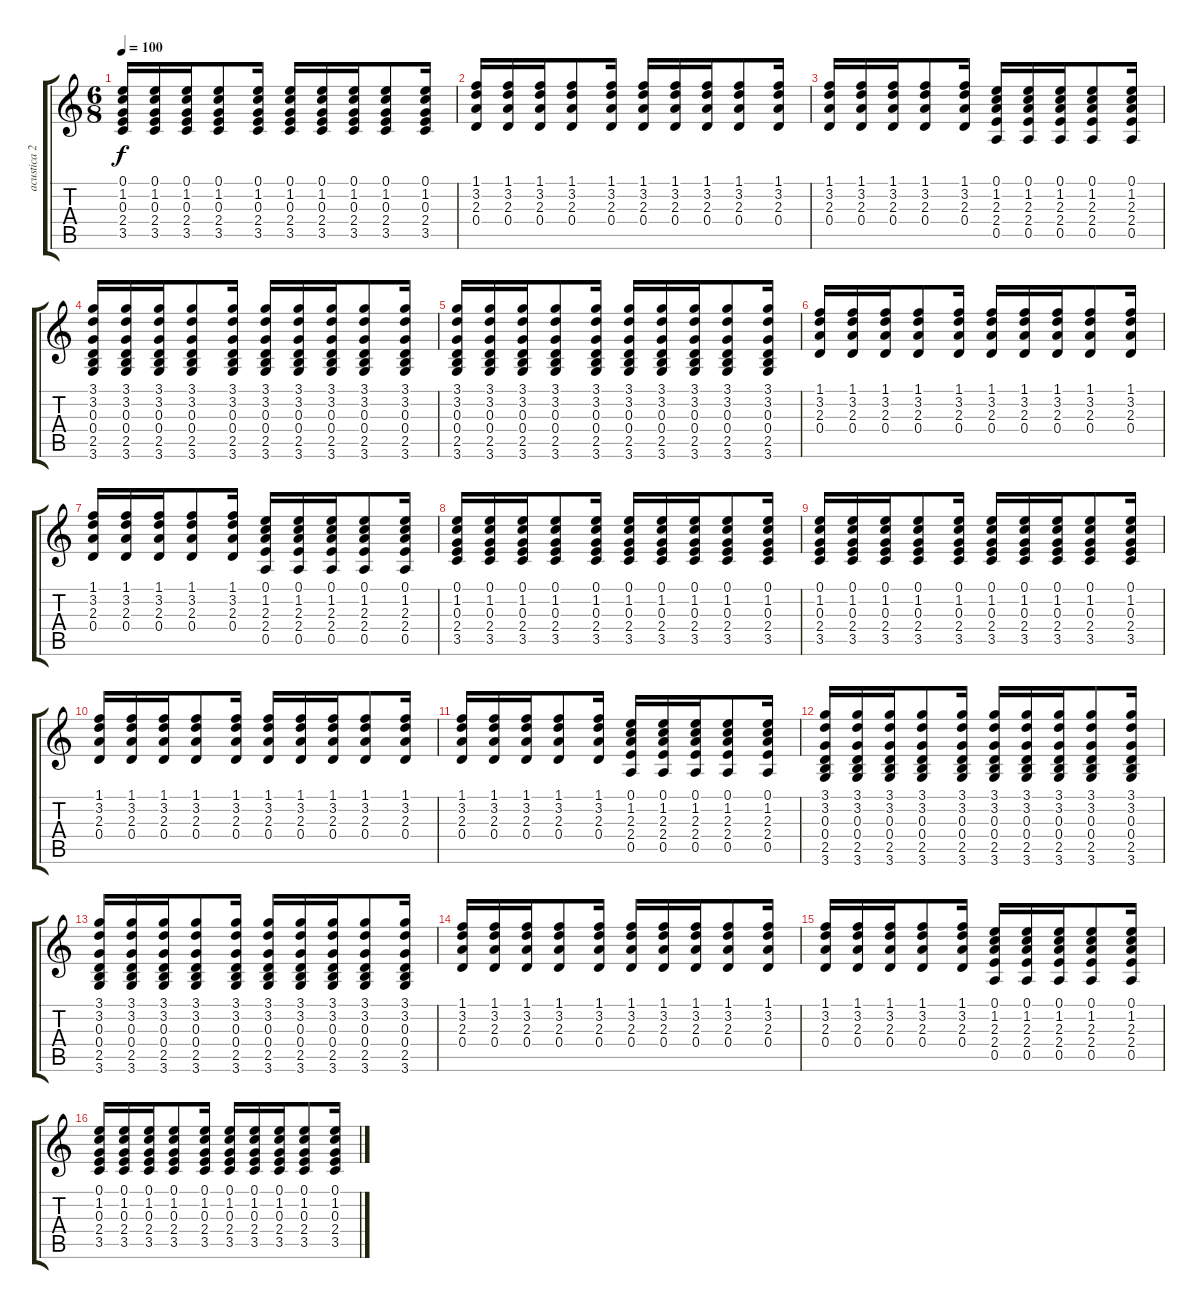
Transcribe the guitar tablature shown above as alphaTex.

\track ("acustica 2" "acustica 2") {instrument acousticguitarnylon}
\staff {score tabs}
\tuning (E4 B3 G3 D3 A2 E2) {hide}
\ts (6 8)
\tempo 100
\clef g2
\ks c
(0.1 1.2 0.3 2.4 3.5).16{dy f} (0.1 1.2 0.3 2.4 3.5).16 (0.1 1.2 0.3 2.4 3.5).16 (0.1 1.2 0.3 2.4 3.5).8 (0.1 1.2 0.3 2.4 3.5).16 (0.1 1.2 0.3 2.4 3.5).16 (0.1 1.2 0.3 2.4 3.5).16 (0.1 1.2 0.3 2.4 3.5).16 (0.1 1.2 0.3 2.4 3.5).8 (0.1 1.2 0.3 2.4 3.5).16 |
(1.1 3.2 2.3 0.4).16 (1.1 3.2 2.3 0.4).16 (1.1 3.2 2.3 0.4).16 (1.1 3.2 2.3 0.4).8 (1.1 3.2 2.3 0.4).16 (1.1 3.2 2.3 0.4).16 (1.1 3.2 2.3 0.4).16 (1.1 3.2 2.3 0.4).16 (1.1 3.2 2.3 0.4).8 (1.1 3.2 2.3 0.4).16 |
(1.1 3.2 2.3 0.4).16 (1.1 3.2 2.3 0.4).16 (1.1 3.2 2.3 0.4).16 (1.1 3.2 2.3 0.4).8 (1.1 3.2 2.3 0.4).16 (0.1 1.2 2.3 2.4 0.5).16 (0.1 1.2 2.3 2.4 0.5).16 (0.1 1.2 2.3 2.4 0.5).16 (0.1 1.2 2.3 2.4 0.5).8 (0.1 1.2 2.3 2.4 0.5).16 |
(3.1 3.2 0.3 0.4 2.5 3.6).16 (3.1 3.2 0.3 0.4 2.5 3.6).16 (3.1 3.2 0.3 0.4 2.5 3.6).16 (3.1 3.2 0.3 0.4 2.5 3.6).8 (3.1 3.2 0.3 0.4 2.5 3.6).16 (3.1 3.2 0.3 0.4 2.5 3.6).16 (3.1 3.2 0.3 0.4 2.5 3.6).16 (3.1 3.2 0.3 0.4 2.5 3.6).16 (3.1 3.2 0.3 0.4 2.5 3.6).8 (3.1 3.2 0.3 0.4 2.5 3.6).16 |
(3.1 3.2 0.3 0.4 2.5 3.6).16 (3.1 3.2 0.3 0.4 2.5 3.6).16 (3.1 3.2 0.3 0.4 2.5 3.6).16 (3.1 3.2 0.3 0.4 2.5 3.6).8 (3.1 3.2 0.3 0.4 2.5 3.6).16 (3.1 3.2 0.3 0.4 2.5 3.6).16 (3.1 3.2 0.3 0.4 2.5 3.6).16 (3.1 3.2 0.3 0.4 2.5 3.6).16 (3.1 3.2 0.3 0.4 2.5 3.6).8 (3.1 3.2 0.3 0.4 2.5 3.6).16 |
(1.1 3.2 2.3 0.4).16 (1.1 3.2 2.3 0.4).16 (1.1 3.2 2.3 0.4).16 (1.1 3.2 2.3 0.4).8 (1.1 3.2 2.3 0.4).16 (1.1 3.2 2.3 0.4).16 (1.1 3.2 2.3 0.4).16 (1.1 3.2 2.3 0.4).16 (1.1 3.2 2.3 0.4).8 (1.1 3.2 2.3 0.4).16 |
(1.1 3.2 2.3 0.4).16 (1.1 3.2 2.3 0.4).16 (1.1 3.2 2.3 0.4).16 (1.1 3.2 2.3 0.4).8 (1.1 3.2 2.3 0.4).16 (0.1 1.2 2.3 2.4 0.5).16 (0.1 1.2 2.3 2.4 0.5).16 (0.1 1.2 2.3 2.4 0.5).16 (0.1 1.2 2.3 2.4 0.5).8 (0.1 1.2 2.3 2.4 0.5).16 |
(0.1 1.2 0.3 2.4 3.5).16 (0.1 1.2 0.3 2.4 3.5).16 (0.1 1.2 0.3 2.4 3.5).16 (0.1 1.2 0.3 2.4 3.5).8 (0.1 1.2 0.3 2.4 3.5).16 (0.1 1.2 0.3 2.4 3.5).16 (0.1 1.2 0.3 2.4 3.5).16 (0.1 1.2 0.3 2.4 3.5).16 (0.1 1.2 0.3 2.4 3.5).8 (0.1 1.2 0.3 2.4 3.5).16 |
(0.1 1.2 0.3 2.4 3.5).16 (0.1 1.2 0.3 2.4 3.5).16 (0.1 1.2 0.3 2.4 3.5).16 (0.1 1.2 0.3 2.4 3.5).8 (0.1 1.2 0.3 2.4 3.5).16 (0.1 1.2 0.3 2.4 3.5).16 (0.1 1.2 0.3 2.4 3.5).16 (0.1 1.2 0.3 2.4 3.5).16 (0.1 1.2 0.3 2.4 3.5).8 (0.1 1.2 0.3 2.4 3.5).16 |
(1.1 3.2 2.3 0.4).16 (1.1 3.2 2.3 0.4).16 (1.1 3.2 2.3 0.4).16 (1.1 3.2 2.3 0.4).8 (1.1 3.2 2.3 0.4).16 (1.1 3.2 2.3 0.4).16 (1.1 3.2 2.3 0.4).16 (1.1 3.2 2.3 0.4).16 (1.1 3.2 2.3 0.4).8 (1.1 3.2 2.3 0.4).16 |
(1.1 3.2 2.3 0.4).16 (1.1 3.2 2.3 0.4).16 (1.1 3.2 2.3 0.4).16 (1.1 3.2 2.3 0.4).8 (1.1 3.2 2.3 0.4).16 (0.1 1.2 2.3 2.4 0.5).16 (0.1 1.2 2.3 2.4 0.5).16 (0.1 1.2 2.3 2.4 0.5).16 (0.1 1.2 2.3 2.4 0.5).8 (0.1 1.2 2.3 2.4 0.5).16 |
(3.1 3.2 0.3 0.4 2.5 3.6).16 (3.1 3.2 0.3 0.4 2.5 3.6).16 (3.1 3.2 0.3 0.4 2.5 3.6).16 (3.1 3.2 0.3 0.4 2.5 3.6).8 (3.1 3.2 0.3 0.4 2.5 3.6).16 (3.1 3.2 0.3 0.4 2.5 3.6).16 (3.1 3.2 0.3 0.4 2.5 3.6).16 (3.1 3.2 0.3 0.4 2.5 3.6).16 (3.1 3.2 0.3 0.4 2.5 3.6).8 (3.1 3.2 0.3 0.4 2.5 3.6).16 |
(3.1 3.2 0.3 0.4 2.5 3.6).16 (3.1 3.2 0.3 0.4 2.5 3.6).16 (3.1 3.2 0.3 0.4 2.5 3.6).16 (3.1 3.2 0.3 0.4 2.5 3.6).8 (3.1 3.2 0.3 0.4 2.5 3.6).16 (3.1 3.2 0.3 0.4 2.5 3.6).16 (3.1 3.2 0.3 0.4 2.5 3.6).16 (3.1 3.2 0.3 0.4 2.5 3.6).16 (3.1 3.2 0.3 0.4 2.5 3.6).8 (3.1 3.2 0.3 0.4 2.5 3.6).16 |
(1.1 3.2 2.3 0.4).16 (1.1 3.2 2.3 0.4).16 (1.1 3.2 2.3 0.4).16 (1.1 3.2 2.3 0.4).8 (1.1 3.2 2.3 0.4).16 (1.1 3.2 2.3 0.4).16 (1.1 3.2 2.3 0.4).16 (1.1 3.2 2.3 0.4).16 (1.1 3.2 2.3 0.4).8 (1.1 3.2 2.3 0.4).16 |
(1.1 3.2 2.3 0.4).16 (1.1 3.2 2.3 0.4).16 (1.1 3.2 2.3 0.4).16 (1.1 3.2 2.3 0.4).8 (1.1 3.2 2.3 0.4).16 (0.1 1.2 2.3 2.4 0.5).16 (0.1 1.2 2.3 2.4 0.5).16 (0.1 1.2 2.3 2.4 0.5).16 (0.1 1.2 2.3 2.4 0.5).8 (0.1 1.2 2.3 2.4 0.5).16 |
(0.1 1.2 0.3 2.4 3.5).16 (0.1 1.2 0.3 2.4 3.5).16 (0.1 1.2 0.3 2.4 3.5).16 (0.1 1.2 0.3 2.4 3.5).8 (0.1 1.2 0.3 2.4 3.5).16 (0.1 1.2 0.3 2.4 3.5).16 (0.1 1.2 0.3 2.4 3.5).16 (0.1 1.2 0.3 2.4 3.5).16 (0.1 1.2 0.3 2.4 3.5).8 (0.1 1.2 0.3 2.4 3.5).16
